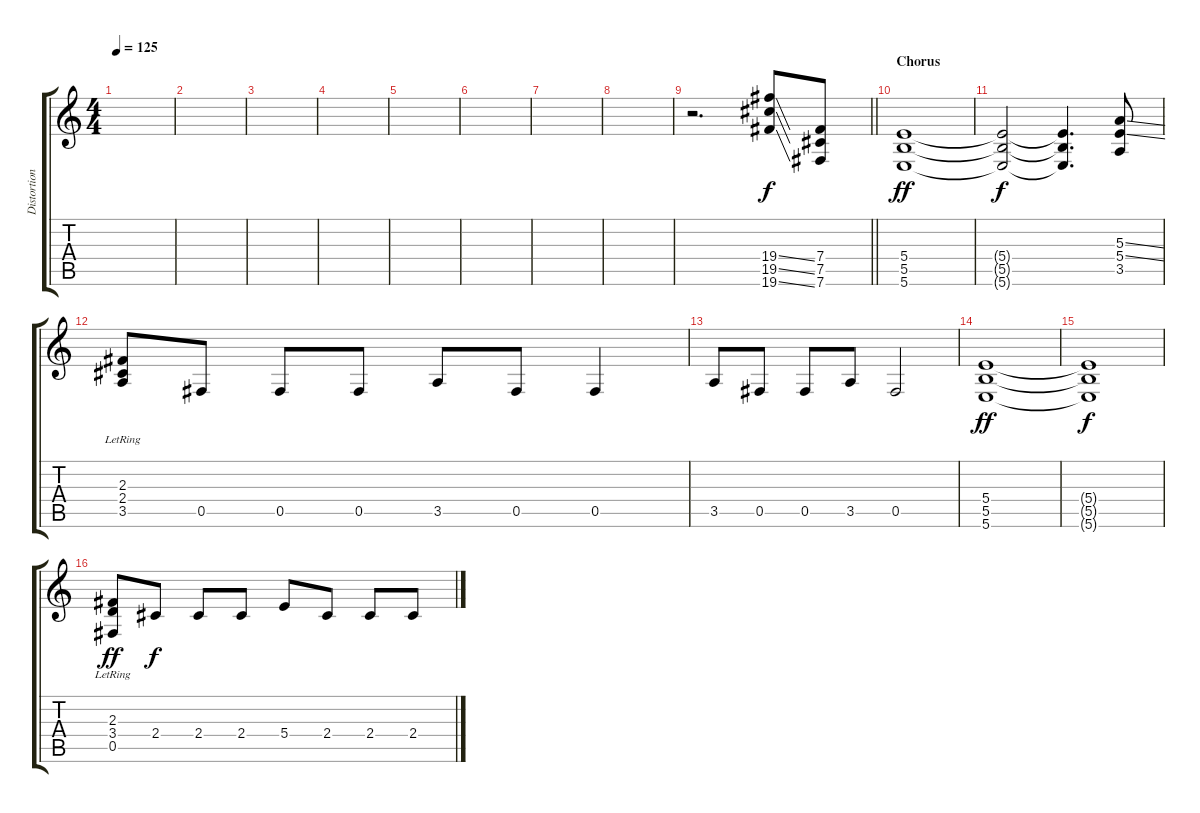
\track ("Distortion 01" "Distortion") {instrument overdrivenguitar}
\staff {score tabs}
\tuning (Db4 Ab3 E3 B2 Gb2 B1) {hide}
\ts (4 4)
\tempo 125
\clef g2
\ks c
|
|
|
|
|
|
|
|
\barLineRight lightlight
r.2{d} (19.4{ss} 19.5{ss} 19.6{ss}).8 (7.4 7.5 7.6).8 |
\section ("" "Chorus")
(5.4 5.5 5.6).1{dy ff} |
(5.4{t} 5.5{t} 5.6{t}).2{dy f} (5.4{t} 5.5{t} 5.6{t}).4{d} (5.3{ss} 5.4{ss} 3.5).8 |
(2.3{lr} 2.4{lr} 3.5).8 0.5.8 0.5.8 0.5.8 3.5.8 0.5.8 0.5.4 |
3.5.8 0.5.8 0.5.8 3.5.8 0.5.2 |
(5.4 5.5 5.6).1{dy ff} |
(5.4{t} 5.5{t} 5.6{t}).1{dy f} |
(2.3{lr} 3.4 0.5{lr}).8{dy ff} 2.4.8{dy f} 2.4.8 2.4.8 5.4.8 2.4.8 2.4.8 2.4.8
